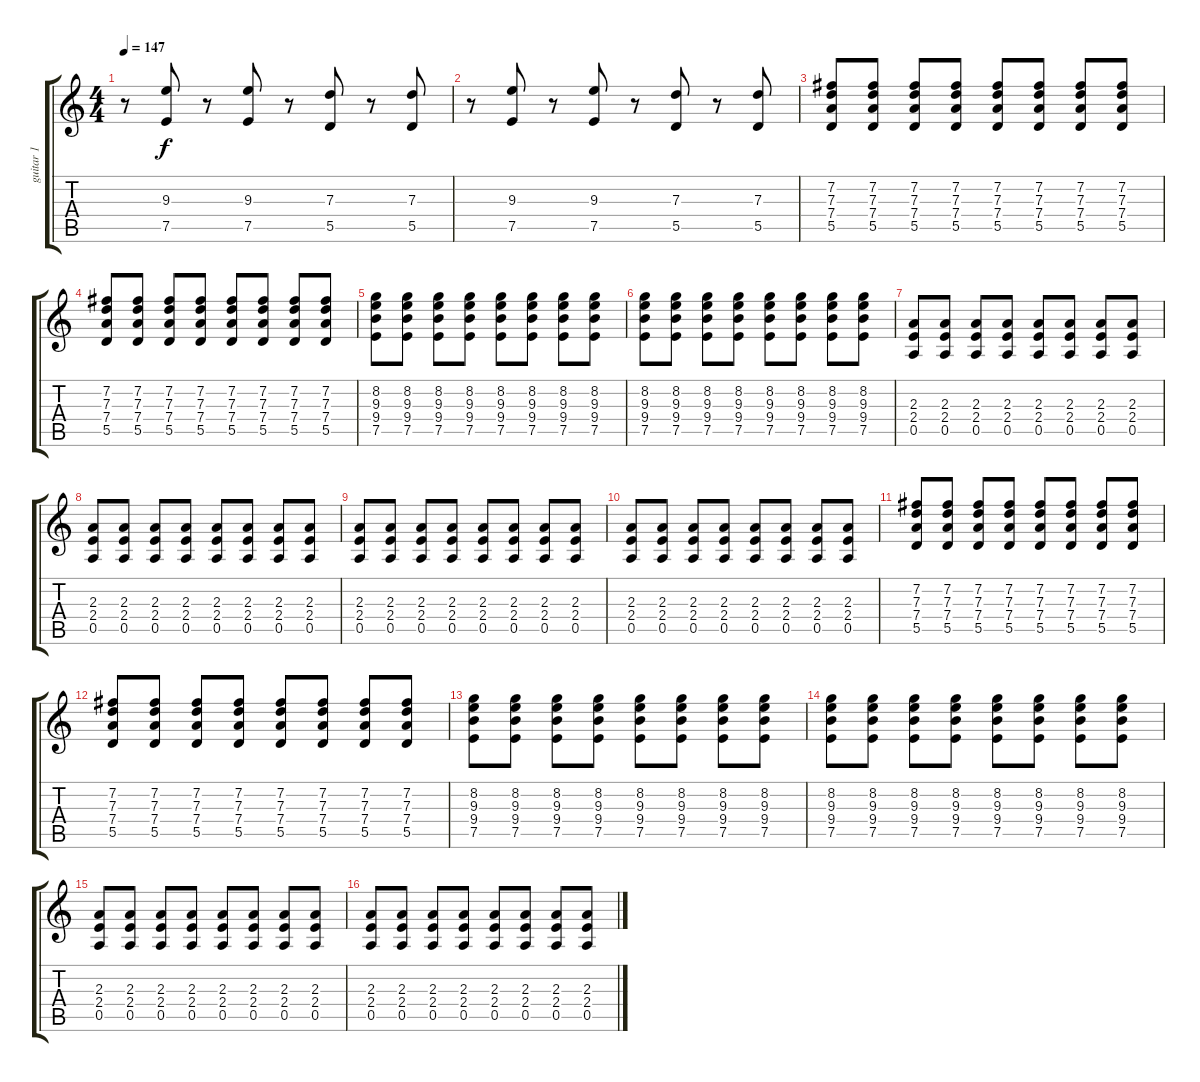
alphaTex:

\track ("guitar 1" "guitar 1") {instrument overdrivenguitar}
\staff {score tabs}
\tuning (E4 B3 G3 D3 A2 E2) {hide}
\ts (4 4)
\tempo 147
\clef g2
\ks c
r.8{dy f} (9.3 7.5).8 r.8 (9.3 7.5).8 r.8 (7.3 5.5).8 r.8 (7.3 5.5).8 |
r.8 (9.3 7.5).8 r.8 (9.3 7.5).8 r.8 (7.3 5.5).8 r.8 (7.3 5.5).8 |
(7.2 7.3 7.4 5.5).8 (7.2 7.3 7.4 5.5).8 (7.2 7.3 7.4 5.5).8 (7.2 7.3 7.4 5.5).8 (7.2 7.3 7.4 5.5).8 (7.2 7.3 7.4 5.5).8 (7.2 7.3 7.4 5.5).8 (7.2 7.3 7.4 5.5).8 |
(7.2 7.3 7.4 5.5).8 (7.2 7.3 7.4 5.5).8 (7.2 7.3 7.4 5.5).8 (7.2 7.3 7.4 5.5).8 (7.2 7.3 7.4 5.5).8 (7.2 7.3 7.4 5.5).8 (7.2 7.3 7.4 5.5).8 (7.2 7.3 7.4 5.5).8 |
(8.2 9.3 9.4 7.5).8 (8.2 9.3 9.4 7.5).8 (8.2 9.3 9.4 7.5).8 (8.2 9.3 9.4 7.5).8 (8.2 9.3 9.4 7.5).8 (8.2 9.3 9.4 7.5).8 (8.2 9.3 9.4 7.5).8 (8.2 9.3 9.4 7.5).8 |
(8.2 9.3 9.4 7.5).8 (8.2 9.3 9.4 7.5).8 (8.2 9.3 9.4 7.5).8 (8.2 9.3 9.4 7.5).8 (8.2 9.3 9.4 7.5).8 (8.2 9.3 9.4 7.5).8 (8.2 9.3 9.4 7.5).8 (8.2 9.3 9.4 7.5).8 |
(2.3 2.4 0.5).8 (2.3 2.4 0.5).8 (2.3 2.4 0.5).8 (2.3 2.4 0.5).8 (2.3 2.4 0.5).8 (2.3 2.4 0.5).8 (2.3 2.4 0.5).8 (2.3 2.4 0.5).8 |
(2.3 2.4 0.5).8 (2.3 2.4 0.5).8 (2.3 2.4 0.5).8 (2.3 2.4 0.5).8 (2.3 2.4 0.5).8 (2.3 2.4 0.5).8 (2.3 2.4 0.5).8 (2.3 2.4 0.5).8 |
(2.3 2.4 0.5).8 (2.3 2.4 0.5).8 (2.3 2.4 0.5).8 (2.3 2.4 0.5).8 (2.3 2.4 0.5).8 (2.3 2.4 0.5).8 (2.3 2.4 0.5).8 (2.3 2.4 0.5).8 |
(2.3 2.4 0.5).8 (2.3 2.4 0.5).8 (2.3 2.4 0.5).8 (2.3 2.4 0.5).8 (2.3 2.4 0.5).8 (2.3 2.4 0.5).8 (2.3 2.4 0.5).8 (2.3 2.4 0.5).8 |
(7.2 7.3 7.4 5.5).8 (7.2 7.3 7.4 5.5).8 (7.2 7.3 7.4 5.5).8 (7.2 7.3 7.4 5.5).8 (7.2 7.3 7.4 5.5).8 (7.2 7.3 7.4 5.5).8 (7.2 7.3 7.4 5.5).8 (7.2 7.3 7.4 5.5).8 |
(7.2 7.3 7.4 5.5).8 (7.2 7.3 7.4 5.5).8 (7.2 7.3 7.4 5.5).8 (7.2 7.3 7.4 5.5).8 (7.2 7.3 7.4 5.5).8 (7.2 7.3 7.4 5.5).8 (7.2 7.3 7.4 5.5).8 (7.2 7.3 7.4 5.5).8 |
(8.2 9.3 9.4 7.5).8 (8.2 9.3 9.4 7.5).8 (8.2 9.3 9.4 7.5).8 (8.2 9.3 9.4 7.5).8 (8.2 9.3 9.4 7.5).8 (8.2 9.3 9.4 7.5).8 (8.2 9.3 9.4 7.5).8 (8.2 9.3 9.4 7.5).8 |
(8.2 9.3 9.4 7.5).8 (8.2 9.3 9.4 7.5).8 (8.2 9.3 9.4 7.5).8 (8.2 9.3 9.4 7.5).8 (8.2 9.3 9.4 7.5).8 (8.2 9.3 9.4 7.5).8 (8.2 9.3 9.4 7.5).8 (8.2 9.3 9.4 7.5).8 |
(2.3 2.4 0.5).8 (2.3 2.4 0.5).8 (2.3 2.4 0.5).8 (2.3 2.4 0.5).8 (2.3 2.4 0.5).8 (2.3 2.4 0.5).8 (2.3 2.4 0.5).8 (2.3 2.4 0.5).8 |
(2.3 2.4 0.5).8 (2.3 2.4 0.5).8 (2.3 2.4 0.5).8 (2.3 2.4 0.5).8 (2.3 2.4 0.5).8 (2.3 2.4 0.5).8 (2.3 2.4 0.5).8 (2.3 2.4 0.5).8
